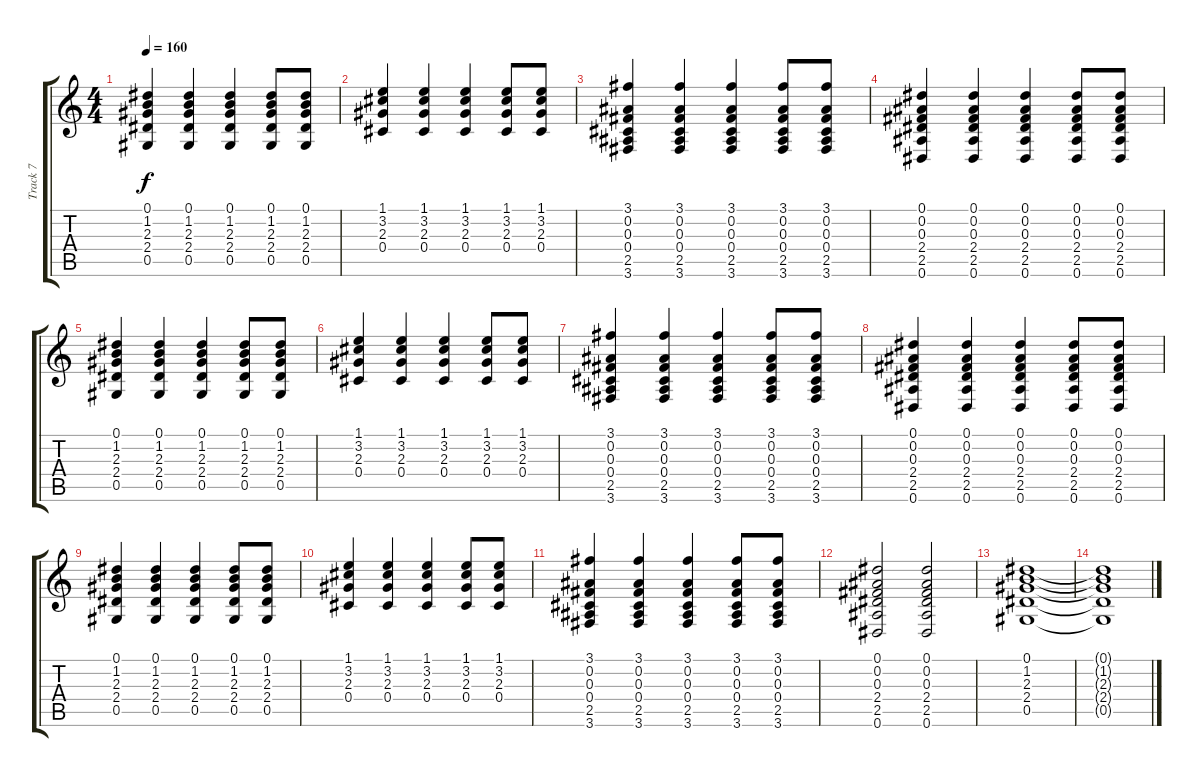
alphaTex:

\track ("Track 7" "Track 7") {instrument acousticguitarsteel}
\staff {score tabs}
\tuning (Eb4 Bb3 Gb3 Db3 Ab2 Eb2) {hide}
\ts (4 4)
\tempo 160
\clef g2
\ks c
(0.1 1.2 2.3 2.4 0.5).4{dy f} (0.1 1.2 2.3 2.4 0.5).4 (0.1 1.2 2.3 2.4 0.5).4 (0.1 1.2 2.3 2.4 0.5).8 (0.1 1.2 2.3 2.4 0.5).8 |
(1.1 3.2 2.3 0.4).4 (1.1 3.2 2.3 0.4).4 (1.1 3.2 2.3 0.4).4 (1.1 3.2 2.3 0.4).8 (1.1 3.2 2.3 0.4).8 |
(3.1 0.2 0.3 0.4 2.5 3.6).4 (3.1 0.2 0.3 0.4 2.5 3.6).4 (3.1 0.2 0.3 0.4 2.5 3.6).4 (3.1 0.2 0.3 0.4 2.5 3.6).8 (3.1 0.2 0.3 0.4 2.5 3.6).8 |
(0.1 0.2 0.3 2.4 2.5 0.6).4 (0.1 0.2 0.3 2.4 2.5 0.6).4 (0.1 0.2 0.3 2.4 2.5 0.6).4 (0.1 0.2 0.3 2.4 2.5 0.6).8 (0.1 0.2 0.3 2.4 2.5 0.6).8 |
(0.1 1.2 2.3 2.4 0.5).4 (0.1 1.2 2.3 2.4 0.5).4 (0.1 1.2 2.3 2.4 0.5).4 (0.1 1.2 2.3 2.4 0.5).8 (0.1 1.2 2.3 2.4 0.5).8 |
(1.1 3.2 2.3 0.4).4 (1.1 3.2 2.3 0.4).4 (1.1 3.2 2.3 0.4).4 (1.1 3.2 2.3 0.4).8 (1.1 3.2 2.3 0.4).8 |
(3.1 0.2 0.3 0.4 2.5 3.6).4 (3.1 0.2 0.3 0.4 2.5 3.6).4 (3.1 0.2 0.3 0.4 2.5 3.6).4 (3.1 0.2 0.3 0.4 2.5 3.6).8 (3.1 0.2 0.3 0.4 2.5 3.6).8 |
(0.1 0.2 0.3 2.4 2.5 0.6).4 (0.1 0.2 0.3 2.4 2.5 0.6).4 (0.1 0.2 0.3 2.4 2.5 0.6).4 (0.1 0.2 0.3 2.4 2.5 0.6).8 (0.1 0.2 0.3 2.4 2.5 0.6).8 |
(0.1 1.2 2.3 2.4 0.5).4 (0.1 1.2 2.3 2.4 0.5).4 (0.1 1.2 2.3 2.4 0.5).4 (0.1 1.2 2.3 2.4 0.5).8 (0.1 1.2 2.3 2.4 0.5).8 |
(1.1 3.2 2.3 0.4).4 (1.1 3.2 2.3 0.4).4 (1.1 3.2 2.3 0.4).4 (1.1 3.2 2.3 0.4).8 (1.1 3.2 2.3 0.4).8 |
(3.1 0.2 0.3 0.4 2.5 3.6).4 (3.1 0.2 0.3 0.4 2.5 3.6).4 (3.1 0.2 0.3 0.4 2.5 3.6).4 (3.1 0.2 0.3 0.4 2.5 3.6).8 (3.1 0.2 0.3 0.4 2.5 3.6).8 |
(0.1 0.2 0.3 2.4 2.5 0.6).2 (0.1 0.2 0.3 2.4 2.5 0.6).2 |
(0.1 1.2 2.3 2.4 0.5).1 |
(0.1{t} 1.2{t} 2.3{t} 2.4{t} 0.5{t}).1
